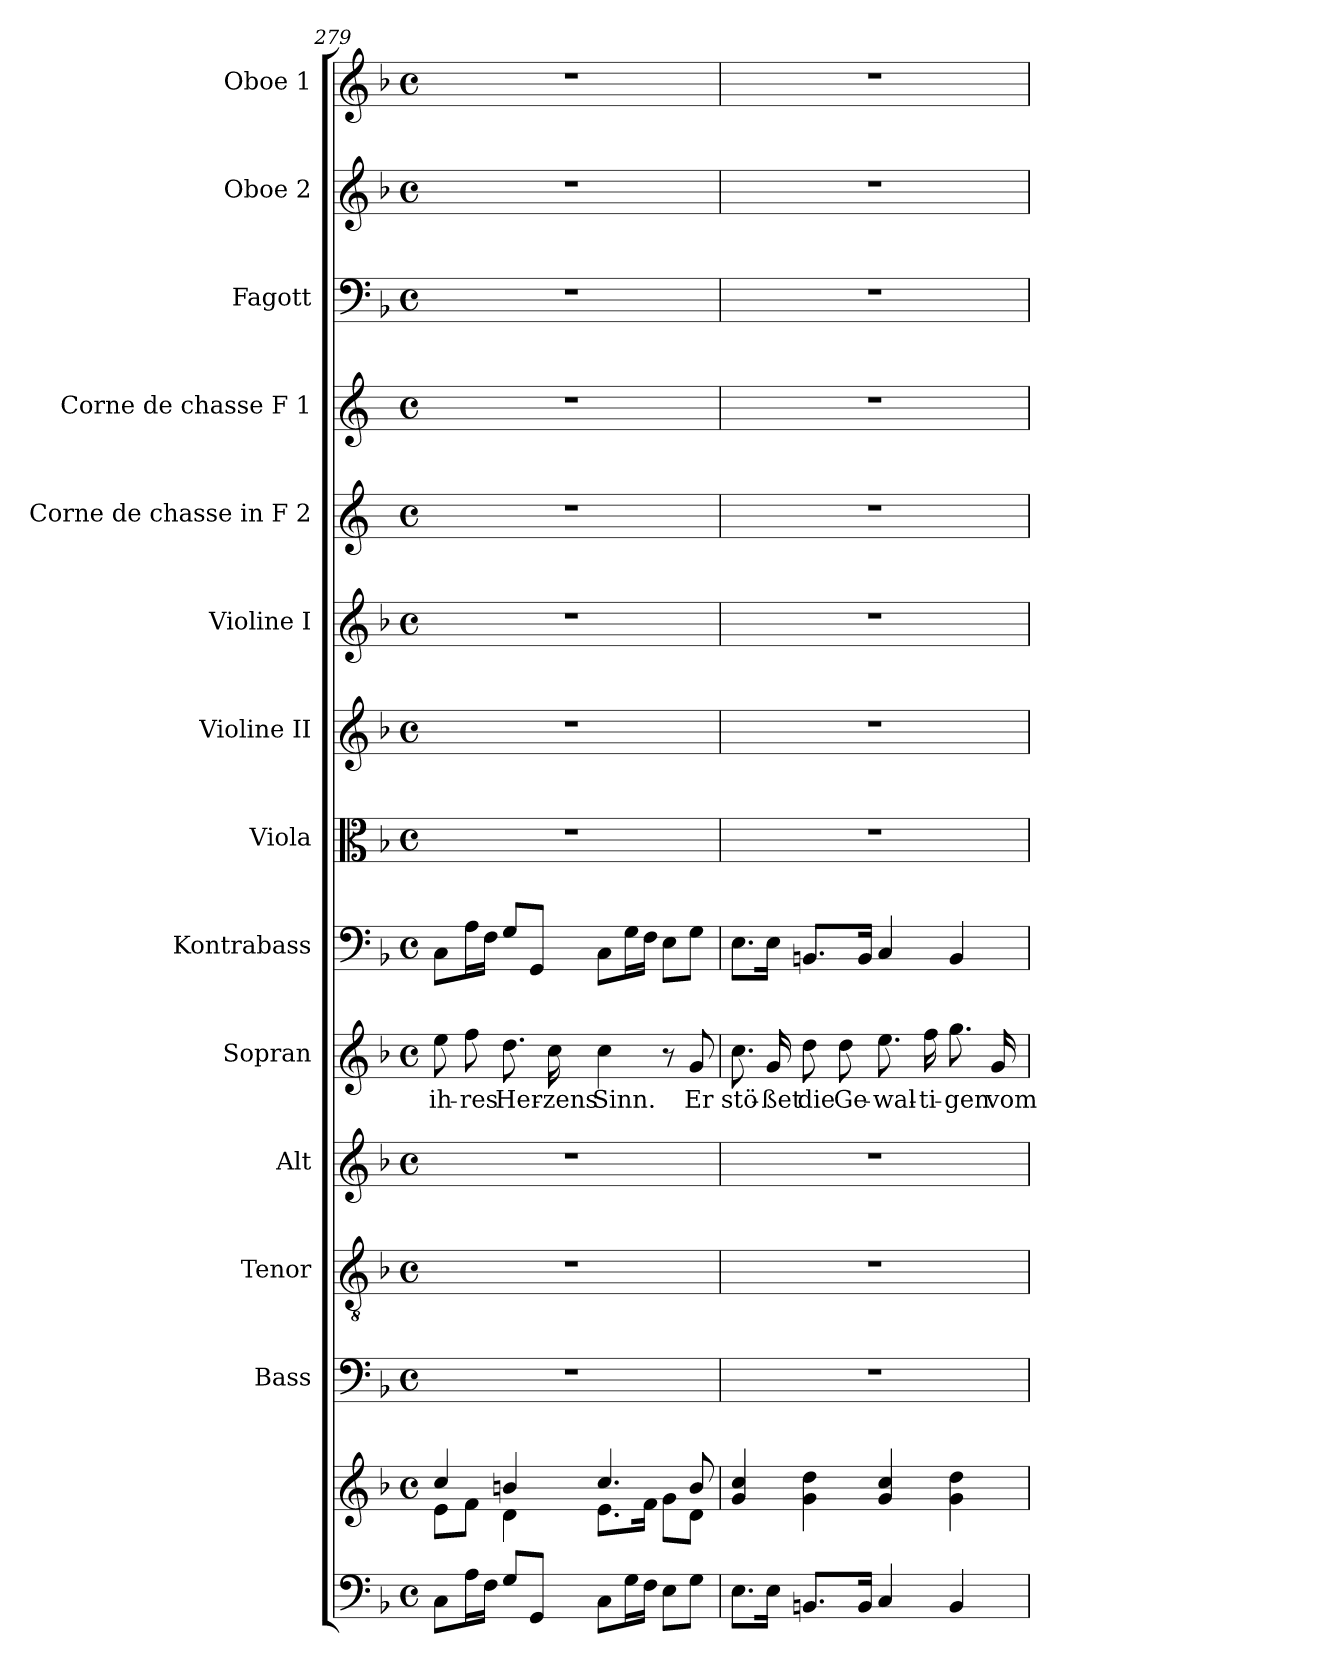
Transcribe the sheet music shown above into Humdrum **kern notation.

**kern	**kern	**kern	**kern	**kern	**kern	**text	**kern	**kern	**kern	**kern	**kern	**kern	**kern	**kern	**kern
*part14	*part14	*part13	*part12	*part11	*part10	*part10	*part9	*part8	*part7	*part6	*part5	*part4	*part3	*part2	*part1
*staff15	*staff14	*staff13	*staff12	*staff11	*staff10	*staff10	*staff9	*staff8	*staff7	*staff6	*staff5	*staff4	*staff3	*staff2	*staff1
*	*	*I"Bass	*I"Tenor	*I"Alt	*I"Sopran	*	*I"Kontrabass	*I"Viola	*I"Violine II	*I"Violine I	*I"Corne de chasse in F 2	*I"Corne de chasse F 1	*I"Fagott	*I"Oboe 2	*I"Oboe 1
*	*	*I'B.	*I'T.	*I'A.	*I'S.	*	*I'Kb.	*I'Vla.	*I'Vl. II	*I'Vl. I	*	*	*I'Fg.	*I'Ob. 2	*I'Ob. 1
*clefF4	*clefG2	*clefF4	*clefGv2	*clefG2	*clefG2	*	*clefF4	*clefC3	*clefG2	*clefG2	*clefG2	*clefG2	*clefF4	*clefG2	*clefG2
*	*	*	*	*	*	*	*ITrd7c12	*	*	*	*ITrd4c7	*ITrd4c7	*	*	*
*k[b-]	*k[b-]	*k[b-]	*k[b-]	*k[b-]	*k[b-]	*	*k[b-]	*k[b-]	*k[b-]	*k[b-]	*k[b-]	*k[b-]	*k[b-]	*k[b-]	*k[b-]
*F:	*F:	*F:	*F:	*F:	*F:	*	*F:	*F:	*F:	*F:	*F:	*F:	*F:	*F:	*F:
*M4/4	*M4/4	*M4/4	*M4/4	*M4/4	*M4/4	*	*M4/4	*M4/4	*M4/4	*M4/4	*M4/4	*M4/4	*M4/4	*M4/4	*M4/4
*met(c)	*met(c)	*met(c)	*met(c)	*met(c)	*met(c)	*	*met(c)	*met(c)	*met(c)	*met(c)	*met(c)	*met(c)	*met(c)	*met(c)	*met(c)
=279	=279	=279	=279	=279	=279	=279	=279	=279	=279	=279	=279	=279	=279	=279	=279
*	*^	*	*	*	*	*	*	*	*	*	*	*	*	*	*
!	!	!	!	!	!	!	!LO:LY:b	!	!	!	!	!	!	!	!	!
8C\L	4cc/	8e\L	1r	1r	1r	8ee\	ih-	8CC\L	1r	1r	1r	1r	1r	1r	1r	1r
!	!	!	!	!	!	!	!LO:LY:b	!	!	!	!	!	!	!	!	!
16A\L	.	8f\J	.	.	.	8ff\	-res	16AA\L	.	.	.	.	.	.	.	.
16F\JJ	.	.	.	.	.	.	.	16FF\JJ	.	.	.	.	.	.	.	.
!	!	!	!	!	!	!	!LO:LY:b	!	!	!	!	!	!	!	!	!
8G/L	4bn/	4d\	.	.	.	8.dd\	Her-	8GG/L	.	.	.	.	.	.	.	.
8GG/J	.	.	.	.	.	.	.	8GGG/J	.	.	.	.	.	.	.	.
!	!	!	!	!	!	!	!LO:LY:b	!	!	!	!	!	!	!	!	!
.	.	.	.	.	.	16cc\	-zens	.	.	.	.	.	.	.	.	.
!	!	!	!	!	!	!	!LO:LY:b	!	!	!	!	!	!	!	!	!
8C\L	4.cc/	8.e\L	.	.	.	4cc\	Sinn.	8CC\L	.	.	.	.	.	.	.	.
16G\L	.	.	.	.	.	.	.	16GG\L	.	.	.	.	.	.	.	.
16F\JJ	.	16f\Jk	.	.	.	.	.	16FF\JJ	.	.	.	.	.	.	.	.
8E\L	.	8g\L	.	.	.	8r	.	8EE\L	.	.	.	.	.	.	.	.
!	!	!	!	!	!	!	!LO:LY:b	!	!	!	!	!	!	!	!	!
8G\J	8b/	8d\J	.	.	.	8g/	Er	8GG\J	.	.	.	.	.	.	.	.
!!LO:PB:g=z
=280	=280	=280	=280	=280	=280	=280	=280	=280	=280	=280	=280	=280	=280	=280	=280	=280
!	!	!	!	!	!	!	!LO:LY:b	!	!	!	!	!	!	!	!	!
*	*v	*v	*	*	*	*	*	*	*	*	*	*	*	*	*	*
8.E\L	4g/ 4cc/	1r	1r	1r	8.cc\	stö-	8.EE\L	1r	1r	1r	1r	1r	1r	1r	1r
!	!	!	!	!	!	!LO:LY:b	!	!	!	!	!	!	!	!	!
16E\Jk	.	.	.	.	16g/	-ßet	16EE\Jk	.	.	.	.	.	.	.	.
!	!	!	!	!	!	!LO:LY:b	!	!	!	!	!	!	!	!	!
8.BBn/L	4g\ 4dd\	.	.	.	8dd\	die	8.BBBn/L	.	.	.	.	.	.	.	.
!	!	!	!	!	!	!LO:LY:b	!	!	!	!	!	!	!	!	!
.	.	.	.	.	8dd\	Ge-	.	.	.	.	.	.	.	.	.
16BB/Jk	.	.	.	.	.	.	16BBB/Jk	.	.	.	.	.	.	.	.
!	!	!	!	!	!	!LO:LY:b	!	!	!	!	!	!	!	!	!
4C/	4g/ 4cc/	.	.	.	8.ee\	-wal-	4CC/	.	.	.	.	.	.	.	.
!	!	!	!	!	!	!LO:LY:b	!	!	!	!	!	!	!	!	!
.	.	.	.	.	16ff\	-ti-	.	.	.	.	.	.	.	.	.
!	!	!	!	!	!	!LO:LY:b	!	!	!	!	!	!	!	!	!
4BB/	4g\ 4dd\	.	.	.	8.gg\	-gen	4BBB/	.	.	.	.	.	.	.	.
!	!	!	!	!	!	!LO:LY:b	!	!	!	!	!	!	!	!	!
.	.	.	.	.	16g/	vom	.	.	.	.	.	.	.	.	.
=	=	=	=	=	=	=	=	=	=	=	=	=	=	=	=
*-	*-	*-	*-	*-	*-	*-	*-	*-	*-	*-	*-	*-	*-	*-	*-
